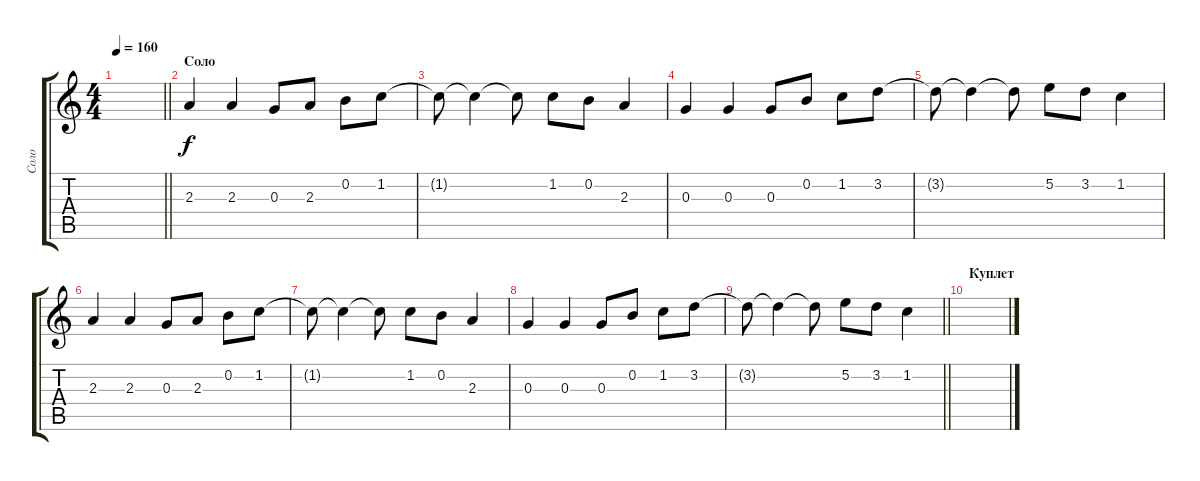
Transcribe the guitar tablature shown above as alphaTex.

\track ("Соло" "Соло") {instrument overdrivenguitar}
\staff {score tabs}
\tuning (E4 B3 G3 D3 A2 E2) {hide}
\ts (4 4)
\tempo 160
\clef g2
\barLineRight lightlight
\ks c
|
\section ("" "Соло")
2.3.4 2.3.4 0.3.8 2.3.8 0.2.8 1.2.8 |
1.2{t}.8 1.2{t}.4 1.2{t}.8 1.2.8 0.2.8 2.3.4 |
0.3.4 0.3.4 0.3.8 0.2.8 1.2.8 3.2.8 |
3.2{t}.8 3.2{t}.4 3.2{t}.8 5.2.8 3.2.8 1.2.4 |
2.3.4 2.3.4 0.3.8 2.3.8 0.2.8 1.2.8 |
1.2{t}.8 1.2{t}.4 1.2{t}.8 1.2.8 0.2.8 2.3.4 |
0.3.4 0.3.4 0.3.8 0.2.8 1.2.8 3.2.8 |
\barLineRight lightlight
3.2{t}.8 3.2{t}.4 3.2{t}.8 5.2.8 3.2.8 1.2.4 |
\section ("" "Куплет")
